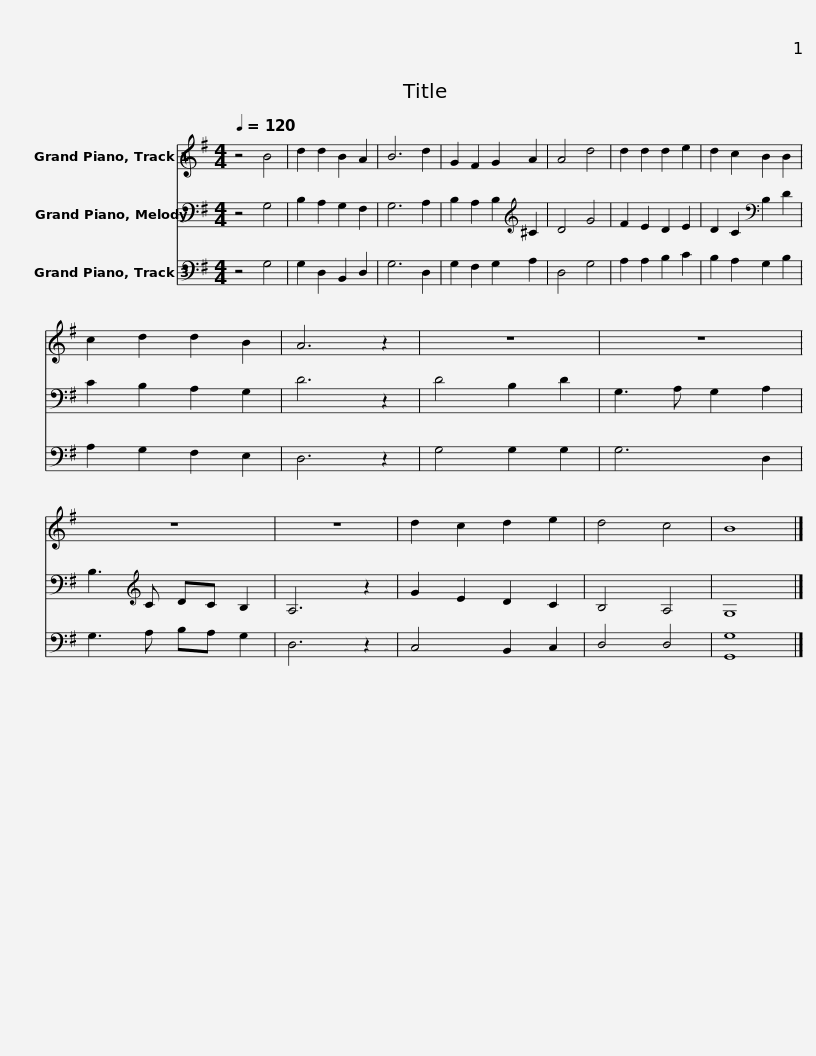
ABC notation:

X:1
%%score 1 2 3
L:1/8
Q:1/4=120
M:4/4
I:linebreak $
K:G
V:1 treble
V:2 bass
V:3 bass
V:1
 z4 B4 | d2 d2 B2 A2 | B6 d2 | G2 F2 G2 A2 | A4 d4 | %5
 d2 d2 d2 e2 | d2 c2 B2 B2 |$ c2 d2 d2 B2 | A6 z2 | z8 | %10
 z8 | z8 | z8 | d2 c2 d2 e2 | d4 c4 | %15
 B8 |] %16
V:2
 z4 G,4 | B,2 A,2 G,2 F,2 | G,6 A,2 | B,2 A,2 B,2[K:treble] ^C2 | D4 G4 | %5
 F2 E2 D2 E2 | D2 C2[K:bass] B,2 D2 |$ C2 B,2 A,2 G,2 | D6 z2 | D4 B,2 D2 | %10
 G,3 A, G,2 A,2 | B,3[K:treble] C DC B,2 | A,6 z2 | G2 E2 D2 C2 | B,4 A,4 | %15
 G,8 |] %16
V:3
 z4 G,4 | G,2 D,2 B,,2 D,2 | G,6 D,2 | G,2 F,2 G,2 A,2 | D,4 G,4 | %5
 A,2 A,2 B,2 C2 | B,2 A,2 G,2 B,2 |$ A,2 G,2 F,2 E,2 | D,6 z2 | G,4 G,2 G,2 | %10
 G,6 D,2 | G,3 A, B,A, G,2 | D,6 z2 | C,4 B,,2 C,2 | D,4 D,4 | %15
 [G,,G,]8 |] %16
